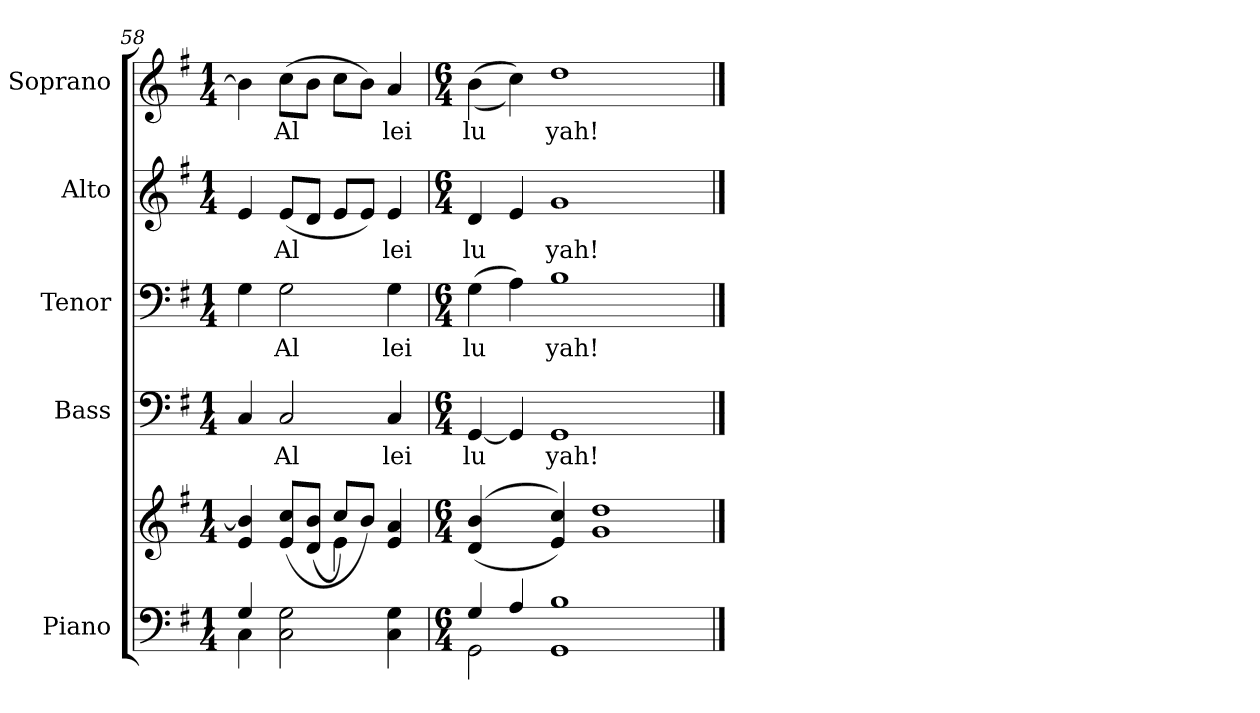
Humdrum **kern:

**kern	**kern	**kern	**text	**kern	**text	**kern	**text	**kern	**text
*part5	*part5	*part4	*part4	*part3	*part3	*part2	*part2	*part1	*part1
*staff6	*staff5	*staff4	*staff4	*staff3	*staff3	*staff2	*staff2	*staff1	*staff1
*I"Piano	*	*I"Bass	*	*I"Tenor	*	*I"Alto	*	*I"Soprano	*
*I'Pno.	*	*I'B.	*	*I'T.	*	*I'A.	*	*I'S.	*
*clefF4	*clefG2	*clefF4	*	*clefF4	*	*clefG2	*	*clefG2	*
*k[f#]	*k[f#]	*k[f#]	*	*k[f#]	*	*k[f#]	*	*k[f#]	*
*G:	*G:	*G:	*	*G:	*	*G:	*	*G:	*
*M1/4	*M1/4	*M1/4	*	*M1/4	*	*M1/4	*	*M1/4	*
=58	=58	=58	=58	=58	=58	=58	=58	=58	=58
*^	*^	*	*	*	*	*	*	*	*
4Gi/	4Ci\	4ei/ 4bi]	4ryy	4Ci/	.	4Gi\	.	4ei/	.	4bi\]	.
!	!	!	!	!	!LO:LY:b:color=#000000	!	!	!	!	!	!
!	!	!	!	!	!	!	!LO:LY:b:color=#000000	!	!	!	!
!	!	!	!	!	!	!	!	!	!LO:LY:b:color=#000000	!	!
!	!	!	!	!	!	!	!	!	!	!	!LO:LY:b:color=#000000
2Ci\ 2Gi	4ryy	(8ei/ 8cciL	4ryy	2Ci/	Al	2Gi\	Al	(8ei/L	Al	(8cci\L	Al
.	.	(8di/ 8biJ	.	.	.	.	.	8di/J	.	8bi\J	.
.	2ryy	8cci/L)	4ei\	.	.	.	.	8ei/L	.	8cci\L	.
.	.	8bi/J)	.	.	.	.	.	8ei/J)	.	8bi\J)	.
!	!	!	!	!	!LO:LY:b:color=#000000	!	!	!	!	!	!
!	!	!	!	!	!	!	!LO:LY:b:color=#000000	!	!	!	!
!	!	!	!	!	!	!	!	!	!LO:LY:b:color=#000000	!	!
!	!	!	!	!	!	!	!	!	!	!	!LO:LY:b:color=#000000
4Ci\ 4Gi	.	4ei/ 4ai	4ryy	4Ci/	lei	4Gi\	lei	4ei/	lei	4ai/	lei
*	*	*v	*v	*	*	*	*	*	*	*	*
!!LO:PB:g=z
=59	=59	=59	=59	=59	=59	=59	=59	=59	=59	=59
*M6/4	*	*M6/4	*M6/4	*	*M6/4	*	*M6/4	*	*M6/4	*
*	*	*^	*	*	*	*	*	*	*	*
!	!	!	!	!	!LO:LY:b:color=#000000	!	!	!	!	!	!
*	*	*v	*v	*	*	*	*	*	*	*	*
*	*	*^	*	*	*	*	*	*	*	*
!	!	!	!	!	!	!	!LO:LY:b:color=#000000	!	!	!	!
*	*	*v	*v	*	*	*	*	*	*	*	*
*	*	*^	*	*	*	*	*	*	*	*
!	!	!	!	!	!	!	!	!	!LO:LY:b:color=#000000	!	!
*	*	*v	*v	*	*	*	*	*	*	*	*
*	*	*^	*	*	*	*	*	*	*	*
!	!	!	!	!	!	!	!	!	!	!	!LO:LY:b:color=#000000
*	*	*v	*v	*	*	*	*	*	*	*	*
4Gi/	2GGi\	((4di/ 4bi	[<4GGi/	lu	(4Gi\	lu	4di/	lu	((4bi\	lu
4Ai/	.	4ryy	4GGi/]	.	4Ai\)	.	4ei/	.	4cci\))	.
!	!	!	!	!LO:LY:b:color=#000000	!	!	!	!	!	!
!	!	!	!	!	!	!LO:LY:b:color=#000000	!	!	!	!
!	!	!	!	!	!	!	!	!LO:LY:b:color=#000000	!	!
!	!	!	!	!	!	!	!	!	!	!LO:LY:b:color=#000000
1GGi 1Bi	1ryy	4ei/ 4cci))	1GGi	yah!	1Bi	yah!	1gi	yah!	1ddi	yah!
.	.	1gi 1ddi	.	.	.	.	.	.	.	.
4ryy	4ryy	.	4ryy	.	4ryy	.	4ryy	.	4ryy	.
*v	*v	*	*	*	*	*	*	*	*	*
==	==	==	==	==	==	==	==	==	==
*-	*-	*-	*-	*-	*-	*-	*-	*-	*-
